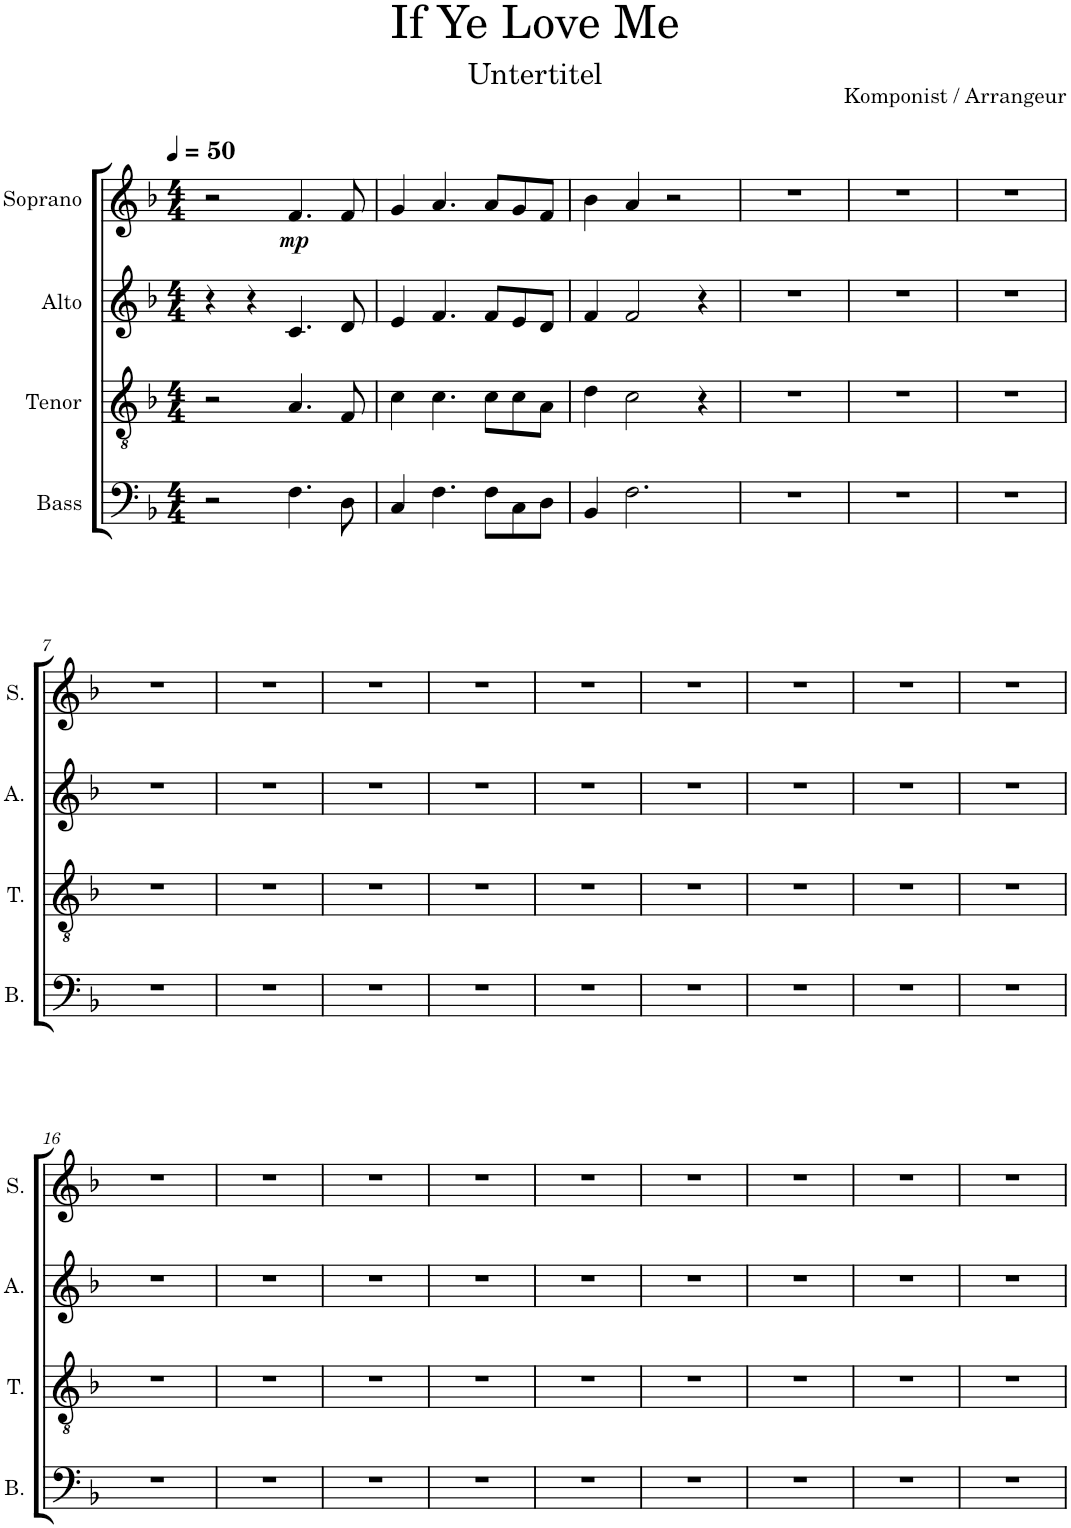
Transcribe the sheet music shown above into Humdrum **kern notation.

**kern	**kern	**kern	**kern	**dynam
*part4	*part3	*part2	*part1	*part1
*staff4	*staff3	*staff2	*staff1	*staff1
*I"Bass	*I"Tenor	*I"Alto	*I"Soprano	*
*I'B.	*I'T.	*I'A.	*I'S.	*
*clefF4	*clefGv2	*clefG2	*clefG2	*
*k[b-]	*k[b-]	*k[b-]	*k[b-]	*
*M4/4	*M4/4	*M4/4	*M4/4	*
*MM50	*MM50	*MM50	*MM50	*
=1	=1	=1	=1	=1
2r	2r	4r	2r	.
.	.	4r	.	.
!	!	!	!	!LO:DY:b
4.F\	4.A/	4.c/	4.f/	mp
8D\	8F/	8d/	8f/	.
=2	=2	=2	=2	=2
4C/	4c\	4e/	4g/	.
4.F\	4.c\	4.f/	4.a/	.
8F\L	8c\L	8f/L	8a/L	.
8C\	8c\	8e/	8g/	.
8D\J	8A\J	8d/J	8f/J	.
=3	=3	=3	=3	=3
4BB-/	4d\	4f/	4b-\	.
2.F\	2c\	2f/	4a/	.
.	.	.	2r	.
.	4r	4r	.	.
=4	=4	=4	=4	=4
1r	1r	1r	1r	.
=5	=5	=5	=5	=5
1r	1r	1r	1r	.
=6	=6	=6	=6	=6
1r	1r	1r	1r	.
!!LO:LB:g=z
=7	=7	=7	=7	=7
1r	1r	1r	1r	.
=8	=8	=8	=8	=8
1r	1r	1r	1r	.
=9	=9	=9	=9	=9
1r	1r	1r	1r	.
=10	=10	=10	=10	=10
1r	1r	1r	1r	.
=11	=11	=11	=11	=11
1r	1r	1r	1r	.
=12	=12	=12	=12	=12
1r	1r	1r	1r	.
=13	=13	=13	=13	=13
1r	1r	1r	1r	.
=14	=14	=14	=14	=14
1r	1r	1r	1r	.
=15	=15	=15	=15	=15
1r	1r	1r	1r	.
!!LO:LB:g=z
=16	=16	=16	=16	=16
1r	1r	1r	1r	.
=17	=17	=17	=17	=17
1r	1r	1r	1r	.
=18	=18	=18	=18	=18
1r	1r	1r	1r	.
=19	=19	=19	=19	=19
1r	1r	1r	1r	.
=20	=20	=20	=20	=20
1r	1r	1r	1r	.
=21	=21	=21	=21	=21
1r	1r	1r	1r	.
=22	=22	=22	=22	=22
1r	1r	1r	1r	.
=23	=23	=23	=23	=23
1r	1r	1r	1r	.
=24	=24	=24	=24	=24
1r	1r	1r	1r	.
=	=	=	=	=
*-	*-	*-	*-	*-
